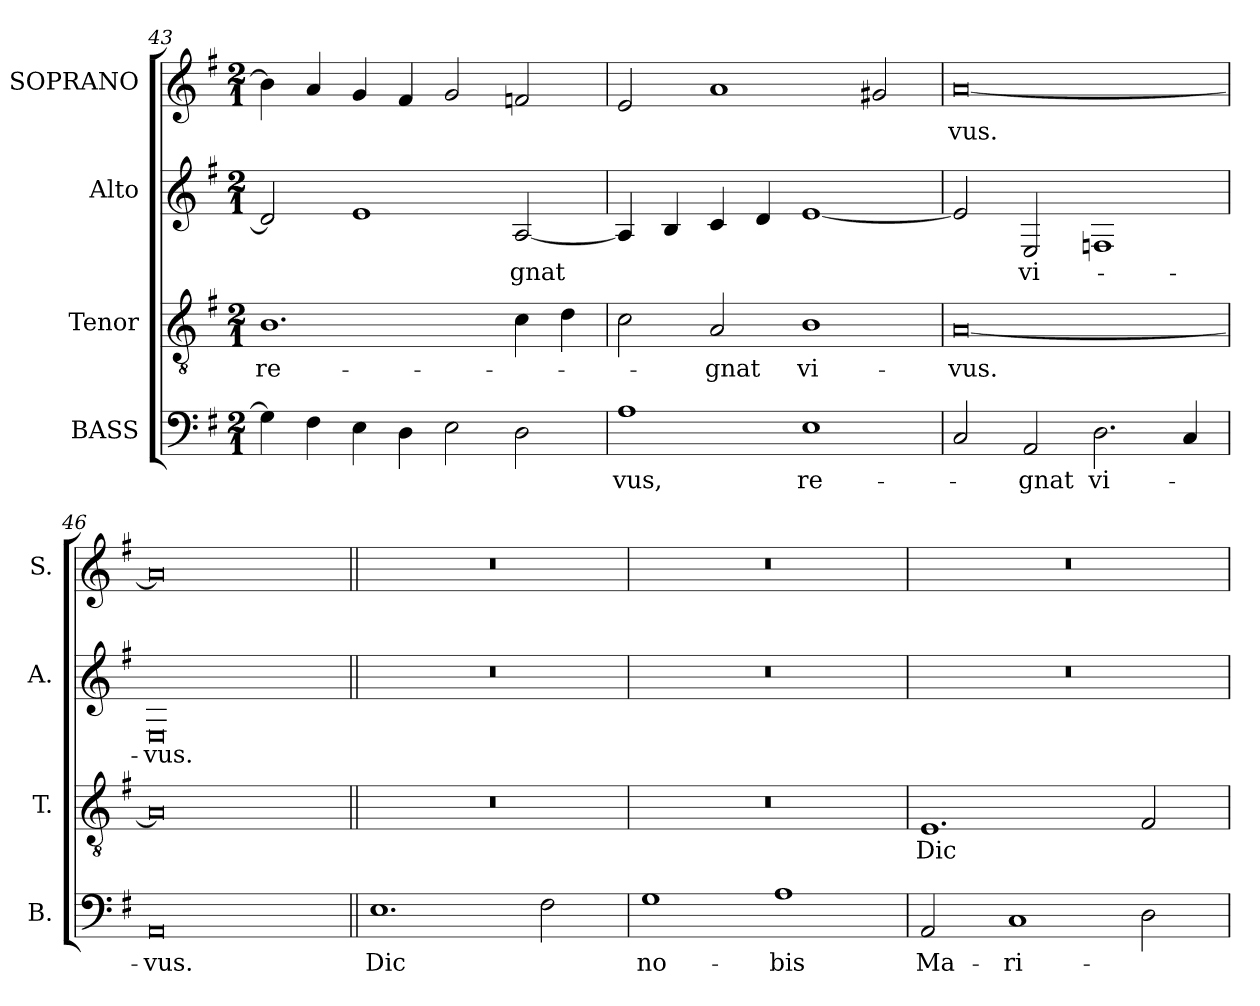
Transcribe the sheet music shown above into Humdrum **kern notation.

**kern	**text	**kern	**text	**kern	**text	**kern	**text
*part4	*part4	*part3	*part3	*part2	*part2	*part1	*part1
*staff4	*staff4	*staff3	*staff3	*staff2	*staff2	*staff1	*staff1
*I"BASS	*	*I"Tenor	*	*I"Alto	*	*I"SOPRANO	*
*I'B.	*	*I'T.	*	*I'A.	*	*I'S.	*
*clefF4	*	*clefGv2	*	*clefG2	*	*clefG2	*
*	*	*ITrd7c12	*	*	*	*	*
*k[f#]	*	*k[f#]	*	*k[f#]	*	*k[f#]	*
*G:	*	*G:	*	*G:	*	*G:	*
*M2/1	*	*M2/1	*	*M2/1	*	*M2/1	*
=43	=43	=43	=43	=43	=43	=43	=43
!	!	!	!LO:LY:b:color=#000000	!	!	!	!
4Gi\]	.	1.BBi	re-	2di/]	.	4bi\]	.
4F#i\	.	.	.	.	.	4ai/	.
4Ei\	.	.	.	1ei	.	4gi/	.
4Di\	.	.	.	.	.	4f#i/	.
2Ei\	.	.	.	.	.	2gi/	.
!	!	!	!	!	!LO:LY:b:color=#000000	!	!
2Di\	.	4Ci\	.	[2Ai/	-gnat	2fni/	.
.	.	4Di\	.	.	.	.	.
=44	=44	=44	=44	=44	=44	=44	=44
!	!LO:LY:b:color=#000000	!	!	!	!	!	!
1Ai	-vus,	2Ci\	.	4Ai/]	.	2ei/	.
.	.	.	.	4Bi/	.	.	.
!	!	!	!LO:LY:b:color=#000000	!	!	!	!
.	.	2AAi/	-gnat	4ci/	.	1ai	.
.	.	.	.	4di/	.	.	.
!	!LO:LY:b:color=#000000	!	!	!	!	!	!
!	!	!	!LO:LY:b:color=#000000	!	!	!	!
1Ei	re-	1BBi	vi-	[1ei	.	.	.
.	.	.	.	.	.	2g#Xi/	.
=45	=45	=45	=45	=45	=45	=45	=45
!	!	!	!LO:LY:b:color=#000000	!	!	!	!
!	!	!	!	!	!	!	!LO:LY:b:color=#000000
2Ci/	.	[0AAi	-vus.	2ei/]	.	[0ai	-vus.
!	!LO:LY:b:color=#000000	!	!	!	!	!	!
!	!	!	!	!	!LO:LY:b:color=#000000	!	!
2AAi/	-gnat	.	.	2Ei/	vi-	.	.
!	!LO:LY:b:color=#000000	!	!	!	!	!	!
2.Di\	vi-	.	.	1Fni	.	.	.
4Ci/	.	.	.	.	.	.	.
=46	=46	=46	=46	=46	=46	=46	=46
!	!LO:LY:b:color=#000000	!	!	!	!	!	!
!	!	!	!	!	!LO:LY:b:color=#000000	!	!
0AAi	-vus.	0AAi]	.	0Ei	-vus.	0ai]	.
!!LO:LB:g=z
=47||	=47||	=47||	=47||	=47||	=47||	=47||	=47||
!	!LO:LY:b:color=#000000	!LO:N:vis=1	!	!LO:N:vis=1	!	!LO:N:vis=1	!
1.Ei	Dic	0r	.	0r	.	0r	.
2F#i\	.	.	.	.	.	.	.
=48	=48	=48	=48	=48	=48	=48	=48
!	!LO:LY:b:color=#000000	!LO:N:vis=1	!	!LO:N:vis=1	!	!LO:N:vis=1	!
1Gi	no-	0r	.	0r	.	0r	.
!	!LO:LY:b:color=#000000	!	!	!	!	!	!
1Ai	-bis	.	.	.	.	.	.
=49	=49	=49	=49	=49	=49	=49	=49
!	!LO:LY:b:color=#000000	!	!	!	!	!	!
!	!	!	!LO:LY:b:color=#000000	!LO:N:vis=1	!	!LO:N:vis=1	!
2AAi/	Ma-	1.EEi	Dic	0r	.	0r	.
!	!LO:LY:b:color=#000000	!	!	!	!	!	!
1Ci	-ri-	.	.	.	.	.	.
2Di\	.	2FF#i/	.	.	.	.	.
=	=	=	=	=	=	=	=
*-	*-	*-	*-	*-	*-	*-	*-
